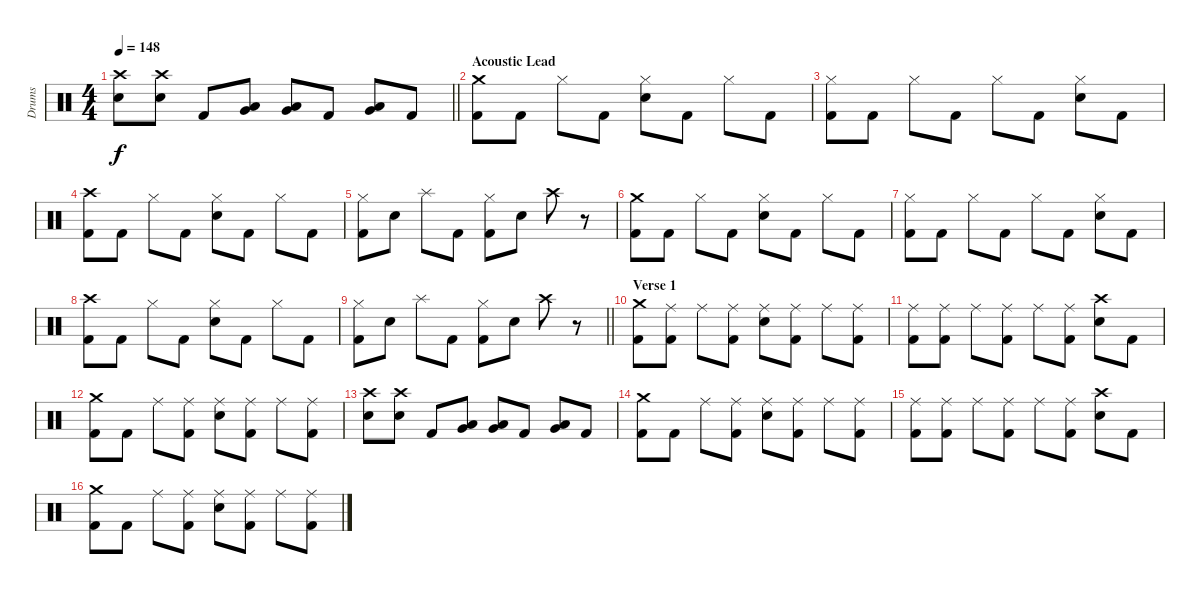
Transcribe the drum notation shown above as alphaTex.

\track ("Drums" "Drums") {instrument percussion}
\staff {score}
\articulation defaults
\ts (4 4)
\tempo 148
\clef neutral
\barLineRight lightlight
\ks c
("Crash high (hit)" "Electric Snare (hit)").8{dy f} ("Crash high (hit)" "Electric Snare (hit)").8 "Kick (hit) 2".8 ("Low Tom (hit)" "Very Low Tom (hit)").8 ("Low Tom (hit)" "Very Low Tom (hit)").8 "Kick (hit) 2".8 ("Very Low Tom (hit)" "Low Floor Tom (hit)").8 "Kick (hit) 2".8 |
\section ("" "Acoustic Lead")
("Crash medium (hit)" "Kick (hit) 2").8 "Kick (hit) 2".8 "Hi-Hat (closed)".8 "Kick (hit) 2".8 ("Hi-Hat (closed)" "Electric Snare (hit)").8 "Kick (hit) 2".8 "Hi-Hat (closed)".8 "Kick (hit) 2".8 |
("Hi-Hat (closed)" "Kick (hit) 2").8 "Kick (hit) 2".8 "Hi-Hat (closed)".8 "Kick (hit) 2".8 "Hi-Hat (closed)".8 "Kick (hit) 2".8 ("Hi-Hat (closed)" "Electric Snare (hit)").8 "Kick (hit) 2".8 |
("Crash high (hit)" "Kick (hit) 2").8 "Kick (hit) 2".8 "Hi-Hat (closed)".8 "Kick (hit) 2".8 ("Hi-Hat (closed)" "Electric Snare (hit)").8 "Kick (hit) 2".8 "Hi-Hat (closed)".8 "Kick (hit) 2".8 |
("Hi-Hat (closed)" "Kick (hit) 2").8 "Electric Snare (hit)".8 "Splash (hit)".8 "Kick (hit) 2".8 ("Hi-Hat (closed)" "Kick (hit) 2").8 "Electric Snare (hit)".8 "Crash high (hit)".8 r.8 |
("Crash medium (hit)" "Kick (hit) 2").8 "Kick (hit) 2".8 "Hi-Hat (closed)".8 "Kick (hit) 2".8 ("Hi-Hat (closed)" "Electric Snare (hit)").8 "Kick (hit) 2".8 "Hi-Hat (closed)".8 "Kick (hit) 2".8 |
("Hi-Hat (closed)" "Kick (hit) 2").8 "Kick (hit) 2".8 "Hi-Hat (closed)".8 "Kick (hit) 2".8 "Hi-Hat (closed)".8 "Kick (hit) 2".8 ("Hi-Hat (closed)" "Electric Snare (hit)").8 "Kick (hit) 2".8 |
("Crash high (hit)" "Kick (hit) 2").8 "Kick (hit) 2".8 "Hi-Hat (closed)".8 "Kick (hit) 2".8 ("Hi-Hat (closed)" "Electric Snare (hit)").8 "Kick (hit) 2".8 "Hi-Hat (closed)".8 "Kick (hit) 2".8 |
\barLineRight lightlight
("Hi-Hat (closed)" "Kick (hit) 2").8 "Electric Snare (hit)".8 "Splash (hit)".8 "Kick (hit) 2".8 ("Hi-Hat (closed)" "Kick (hit) 2").8 "Electric Snare (hit)".8 "Crash high (hit)".8 r.8 |
\section ("" "Verse 1")
("Crash medium (hit)" "Kick (hit) 2").8 ("Ride (middle)" "Kick (hit) 2").8 "Ride (middle)".8 ("Ride (middle)" "Kick (hit) 2").8 ("Ride (middle)" "Electric Snare (hit)").8 ("Ride (middle)" "Kick (hit) 2").8 "Ride (middle)".8 ("Ride (middle)" "Kick (hit) 2").8 |
("Ride (middle)" "Kick (hit) 2").8 ("Ride (middle)" "Kick (hit) 2").8 "Ride (middle)".8 ("Ride (middle)" "Kick (hit) 2").8 "Ride (middle)".8 ("Ride (middle)" "Kick (hit) 2").8 ("Crash high (hit)" "Electric Snare (hit)").8 "Kick (hit) 2".8 |
("Crash medium (hit)" "Kick (hit) 2").8 "Kick (hit) 2".8 "Ride (middle)".8 ("Ride (middle)" "Kick (hit) 2").8 ("Ride (middle)" "Electric Snare (hit)").8 ("Ride (middle)" "Kick (hit) 2").8 "Ride (middle)".8 ("Ride (middle)" "Kick (hit) 2").8 |
("Crash high (hit)" "Electric Snare (hit)").8 ("Crash high (hit)" "Electric Snare (hit)").8 "Kick (hit) 2".8 ("Low Tom (hit)" "Very Low Tom (hit)").8 ("Low Tom (hit)" "Very Low Tom (hit)").8 "Kick (hit) 2".8 ("Very Low Tom (hit)" "Low Floor Tom (hit)").8 "Kick (hit) 2".8 |
("Crash medium (hit)" "Kick (hit) 2").8 "Kick (hit) 2".8 "Ride (middle)".8 ("Ride (middle)" "Kick (hit) 2").8 ("Ride (middle)" "Electric Snare (hit)").8 ("Ride (middle)" "Kick (hit) 2").8 "Ride (middle)".8 ("Ride (middle)" "Kick (hit) 2").8 |
("Ride (middle)" "Kick (hit) 2").8 ("Ride (middle)" "Kick (hit) 2").8 "Ride (middle)".8 ("Ride (middle)" "Kick (hit) 2").8 "Ride (middle)".8 ("Ride (middle)" "Kick (hit) 2").8 ("Crash high (hit)" "Electric Snare (hit)").8 "Kick (hit) 2".8 |
("Crash medium (hit)" "Kick (hit) 2").8 "Kick (hit) 2".8 "Ride (middle)".8 ("Ride (middle)" "Kick (hit) 2").8 ("Ride (middle)" "Electric Snare (hit)").8 ("Ride (middle)" "Kick (hit) 2").8 "Ride (middle)".8 ("Ride (middle)" "Kick (hit) 2").8
